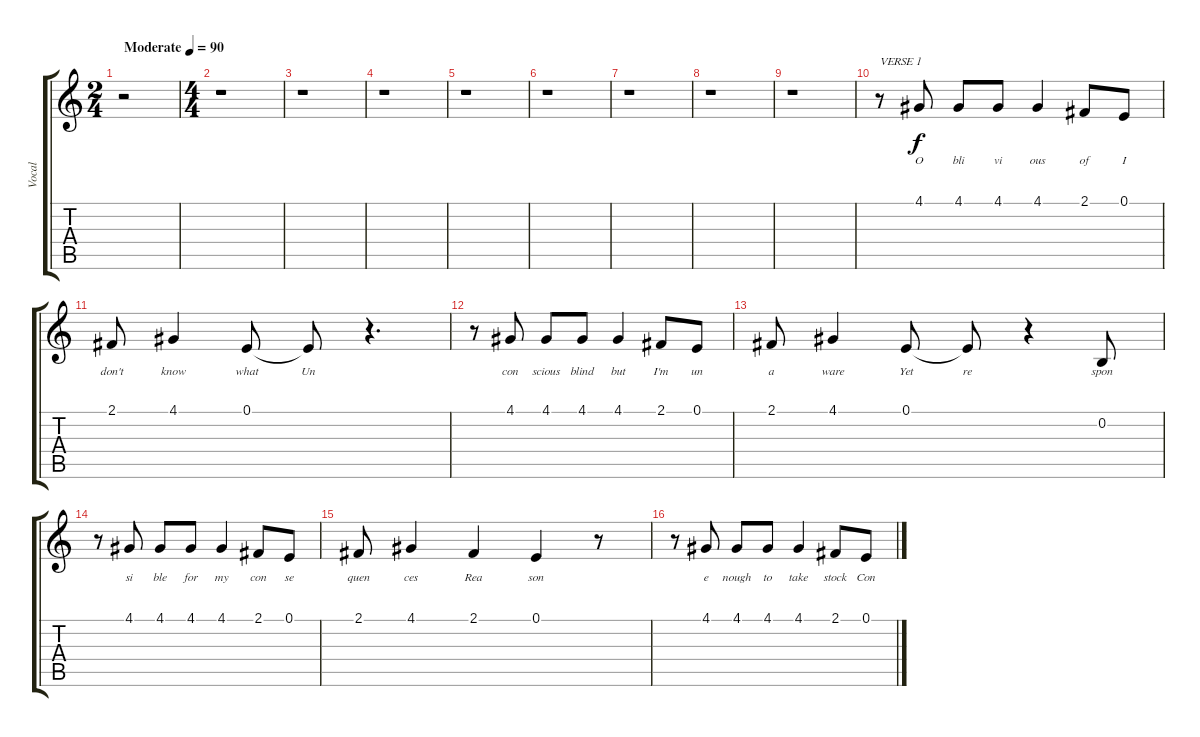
\track ("Vocal" "Vocal") {instrument acousticgrandpiano}
\staff {score tabs}
\tuning (E4 B3 G3 D3 A2 E2) {hide}
\ts (2 4)
\tempo (90 "Moderate")
\clef g2
\ks c
r.2{dy f instrument acousticgrandpiano} |
\ts (4 4)
r.1 |
r.1 |
r.1 |
r.1 |
r.1 |
r.1 |
r.1 |
r.1 |
r.8{txt "VERSE 1"} 4.1.8{lyrics (0 "O") lyrics (1 "") lyrics (2 "") lyrics (3 "") lyrics (4 "")} 4.1.8{lyrics (0 "bli") lyrics (1 "") lyrics (2 "") lyrics (3 "") lyrics (4 "")} 4.1.8{lyrics (0 "vi") lyrics (1 "") lyrics (2 "") lyrics (3 "") lyrics (4 "")} 4.1.4{lyrics (0 "ous") lyrics (1 "") lyrics (2 "") lyrics (3 "") lyrics (4 "")} 2.1.8{lyrics (0 "of") lyrics (1 "") lyrics (2 "") lyrics (3 "") lyrics (4 "")} 0.1.8{lyrics (0 "I") lyrics (1 "") lyrics (2 "") lyrics (3 "") lyrics (4 "")} |
2.1.8{lyrics (0 "don't") lyrics (1 "") lyrics (2 "") lyrics (3 "") lyrics (4 "")} 4.1.4{lyrics (0 "know") lyrics (1 "") lyrics (2 "") lyrics (3 "") lyrics (4 "")} 0.1.8{lyrics (0 "what") lyrics (1 "") lyrics (2 "") lyrics (3 "") lyrics (4 "")} 0.1{t}.8{lyrics (0 "Un") lyrics (1 "") lyrics (2 "") lyrics (3 "") lyrics (4 "")} r.4{d} |
r.8 4.1.8{lyrics (0 "con") lyrics (1 "") lyrics (2 "") lyrics (3 "") lyrics (4 "")} 4.1.8{lyrics (0 "scious") lyrics (1 "") lyrics (2 "") lyrics (3 "") lyrics (4 "")} 4.1.8{lyrics (0 "blind") lyrics (1 "") lyrics (2 "") lyrics (3 "") lyrics (4 "")} 4.1.4{lyrics (0 "but") lyrics (1 "") lyrics (2 "") lyrics (3 "") lyrics (4 "")} 2.1.8{lyrics (0 "I'm") lyrics (1 "") lyrics (2 "") lyrics (3 "") lyrics (4 "")} 0.1.8{lyrics (0 "un") lyrics (1 "") lyrics (2 "") lyrics (3 "") lyrics (4 "")} |
2.1.8{lyrics (0 "a") lyrics (1 "") lyrics (2 "") lyrics (3 "") lyrics (4 "")} 4.1.4{lyrics (0 "ware") lyrics (1 "") lyrics (2 "") lyrics (3 "") lyrics (4 "")} 0.1.8{lyrics (0 "Yet") lyrics (1 "") lyrics (2 "") lyrics (3 "") lyrics (4 "")} 0.1{t}.8{lyrics (0 "re") lyrics (1 "") lyrics (2 "") lyrics (3 "") lyrics (4 "")} r.4 0.2.8{lyrics (0 "spon") lyrics (1 "") lyrics (2 "") lyrics (3 "") lyrics (4 "")} |
r.8 4.1.8{lyrics (0 "si") lyrics (1 "") lyrics (2 "") lyrics (3 "") lyrics (4 "")} 4.1.8{lyrics (0 "ble") lyrics (1 "") lyrics (2 "") lyrics (3 "") lyrics (4 "")} 4.1.8{lyrics (0 "for") lyrics (1 "") lyrics (2 "") lyrics (3 "") lyrics (4 "")} 4.1.4{lyrics (0 "my") lyrics (1 "") lyrics (2 "") lyrics (3 "") lyrics (4 "")} 2.1.8{lyrics (0 "con") lyrics (1 "") lyrics (2 "") lyrics (3 "") lyrics (4 "")} 0.1.8{lyrics (0 "se") lyrics (1 "") lyrics (2 "") lyrics (3 "") lyrics (4 "")} |
2.1.8{lyrics (0 "quen") lyrics (1 "") lyrics (2 "") lyrics (3 "") lyrics (4 "")} 4.1.4{lyrics (0 "ces") lyrics (1 "") lyrics (2 "") lyrics (3 "") lyrics (4 "")} 2.1.4{lyrics (0 "Rea") lyrics (1 "") lyrics (2 "") lyrics (3 "") lyrics (4 "")} 0.1.4{lyrics (0 "son") lyrics (1 "") lyrics (2 "") lyrics (3 "") lyrics (4 "")} r.8 |
r.8 4.1.8{lyrics (0 "e") lyrics (1 "") lyrics (2 "") lyrics (3 "") lyrics (4 "")} 4.1.8{lyrics (0 "nough") lyrics (1 "") lyrics (2 "") lyrics (3 "") lyrics (4 "")} 4.1.8{lyrics (0 "to") lyrics (1 "") lyrics (2 "") lyrics (3 "") lyrics (4 "")} 4.1.4{lyrics (0 "take") lyrics (1 "") lyrics (2 "") lyrics (3 "") lyrics (4 "")} 2.1.8{lyrics (0 "stock") lyrics (1 "") lyrics (2 "") lyrics (3 "") lyrics (4 "")} 0.1.8{lyrics (0 "Con") lyrics (1 "") lyrics (2 "") lyrics (3 "") lyrics (4 "")}
